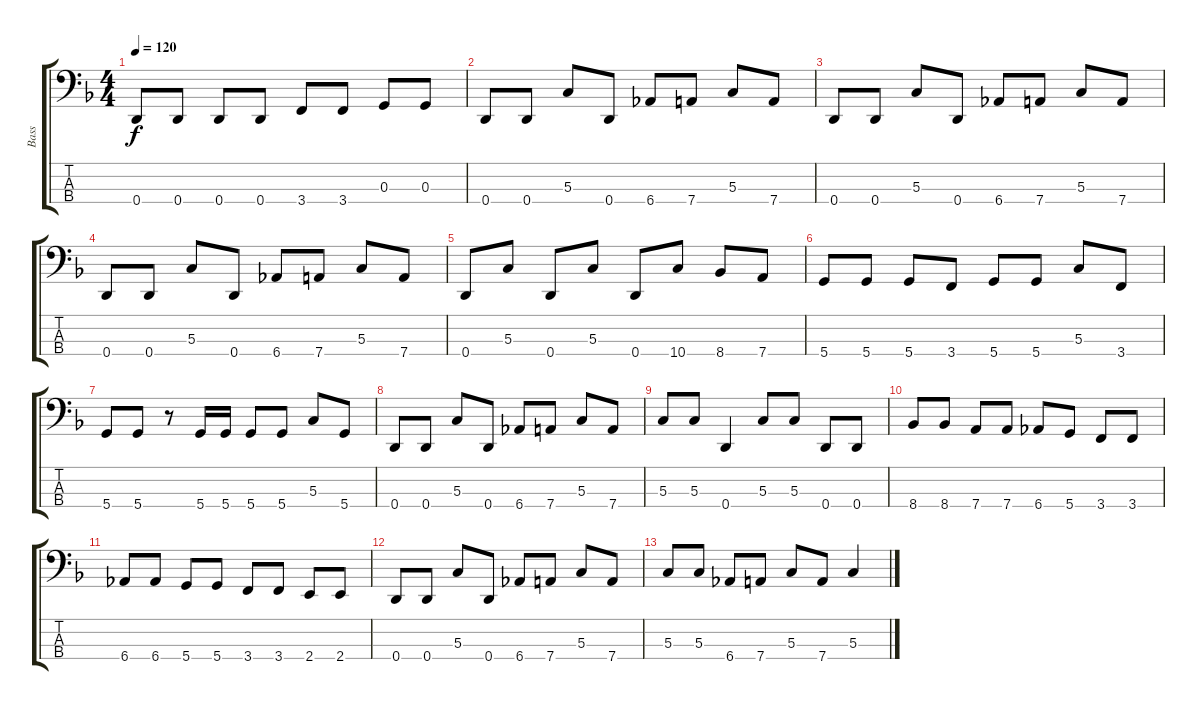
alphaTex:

\track ("Bass" "Bass") {instrument electricbassfinger}
\staff {score tabs}
\tuning (F2 C2 G1 D1) {hide}
\ts (4 4)
\tempo 120
\clef f4
\ks f
0.4.8{dy f} 0.4.8 0.4.8 0.4.8 3.4.8 3.4.8 0.3.8 0.3.8 |
0.4.8 0.4.8 5.3.8 0.4.8 6.4.8 7.4.8 5.3.8 7.4.8 |
0.4.8 0.4.8 5.3.8 0.4.8 6.4.8 7.4.8 5.3.8 7.4.8 |
0.4.8 0.4.8 5.3.8 0.4.8 6.4.8 7.4.8 5.3.8 7.4.8 |
0.4.8 5.3.8 0.4.8 5.3.8 0.4.8 10.4.8 8.4.8 7.4.8 |
5.4.8 5.4.8 5.4.8 3.4.8 5.4.8 5.4.8 5.3.8 3.4.8 |
5.4.8 5.4.8 r.8 5.4.16 5.4.16 5.4.8 5.4.8 5.3.8 5.4.8 |
0.4.8 0.4.8 5.3.8 0.4.8 6.4.8 7.4.8 5.3.8 7.4.8 |
5.3.8 5.3.8 0.4.4 5.3.8 5.3.8 0.4.8 0.4.8 |
8.4.8 8.4.8 7.4.8 7.4.8 6.4.8 5.4.8 3.4.8 3.4.8 |
6.4.8 6.4.8 5.4.8 5.4.8 3.4.8 3.4.8 2.4.8 2.4.8 |
0.4.8 0.4.8 5.3.8 0.4.8 6.4.8 7.4.8 5.3.8 7.4.8 |
5.3.8 5.3.8 6.4.8 7.4.8 5.3.8 7.4.8 5.3.4
